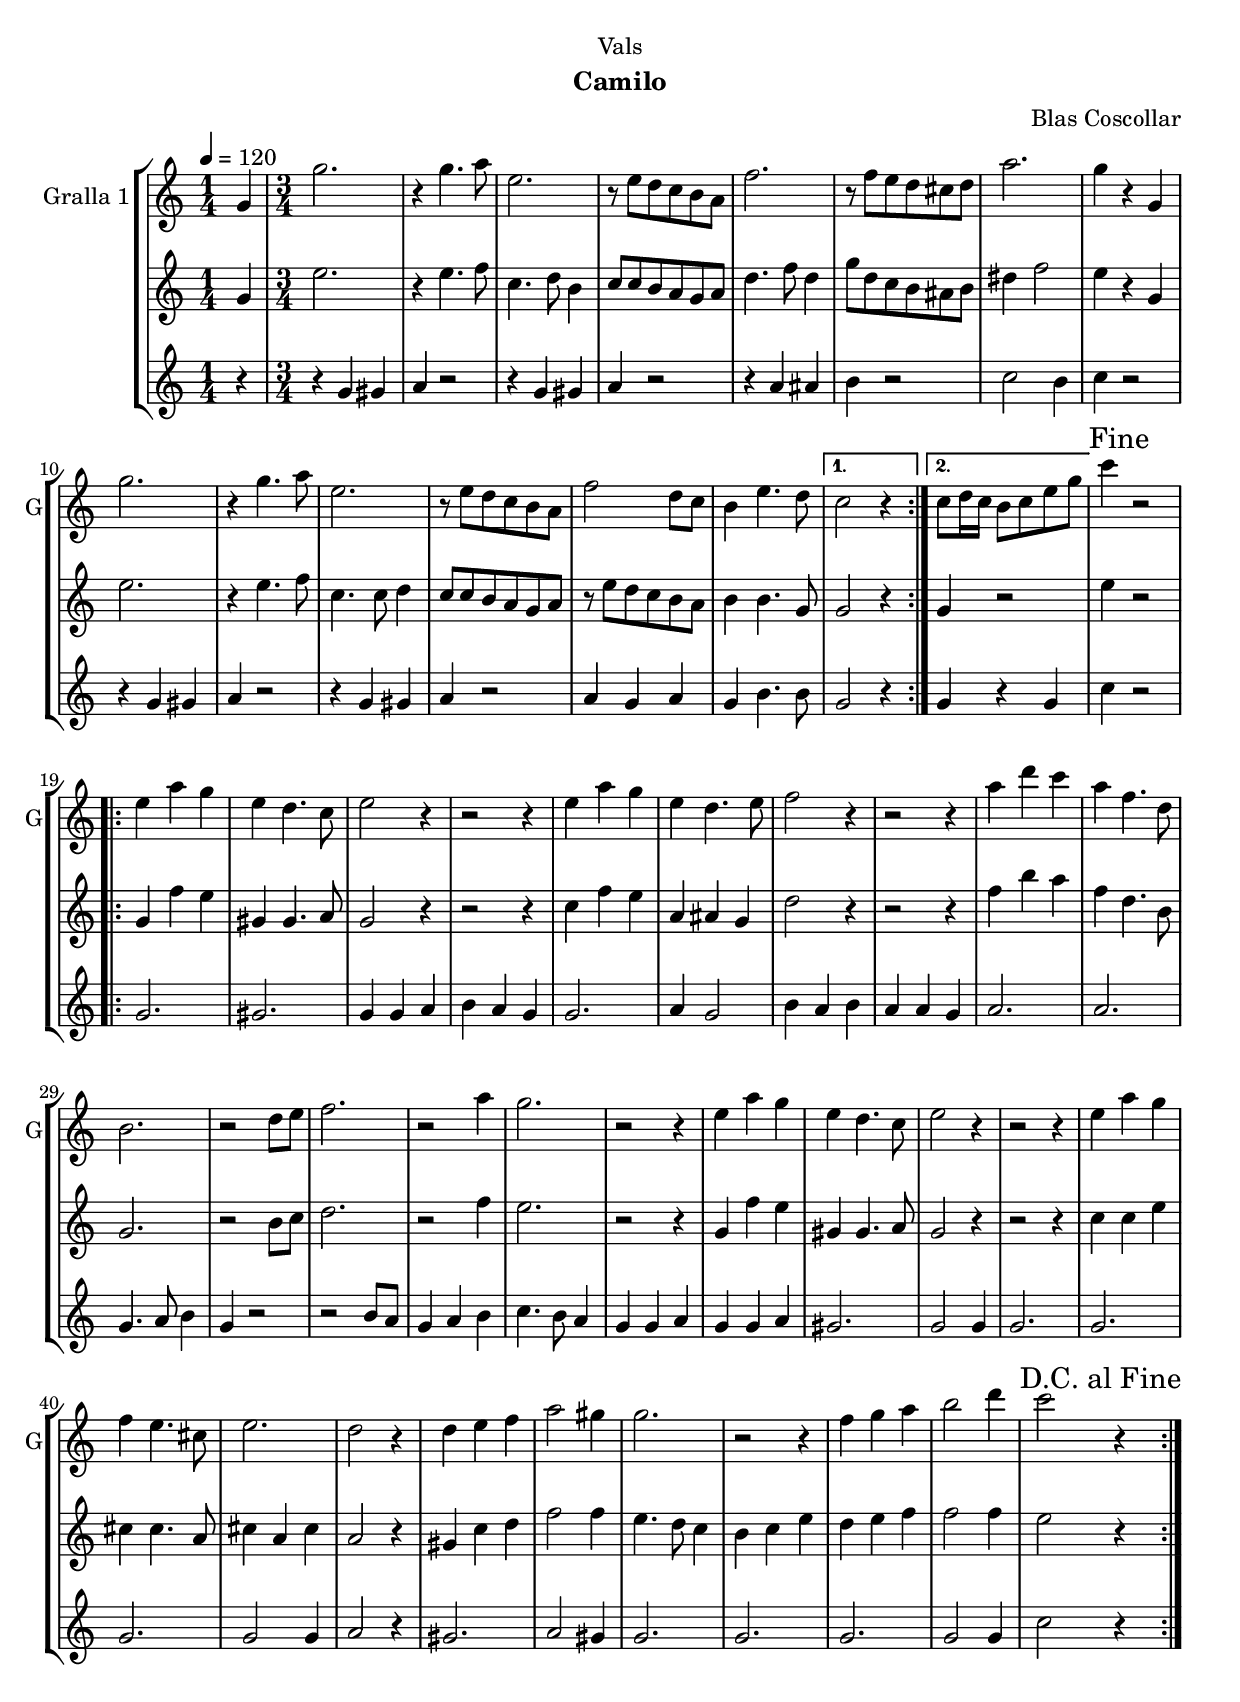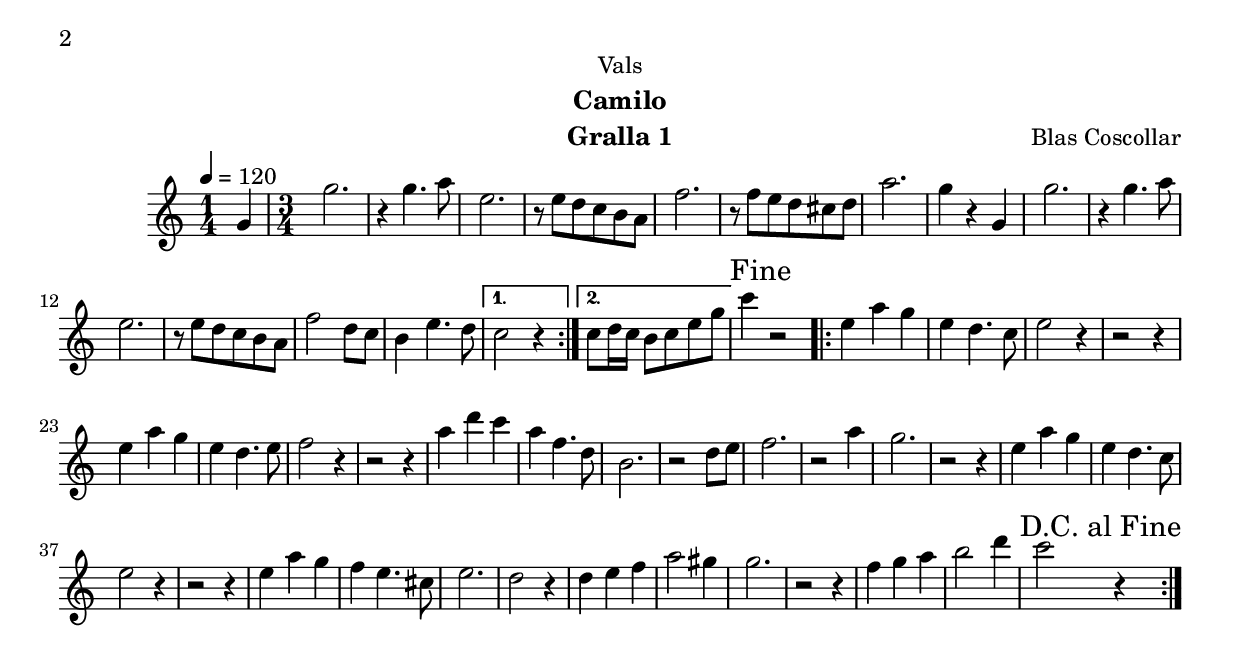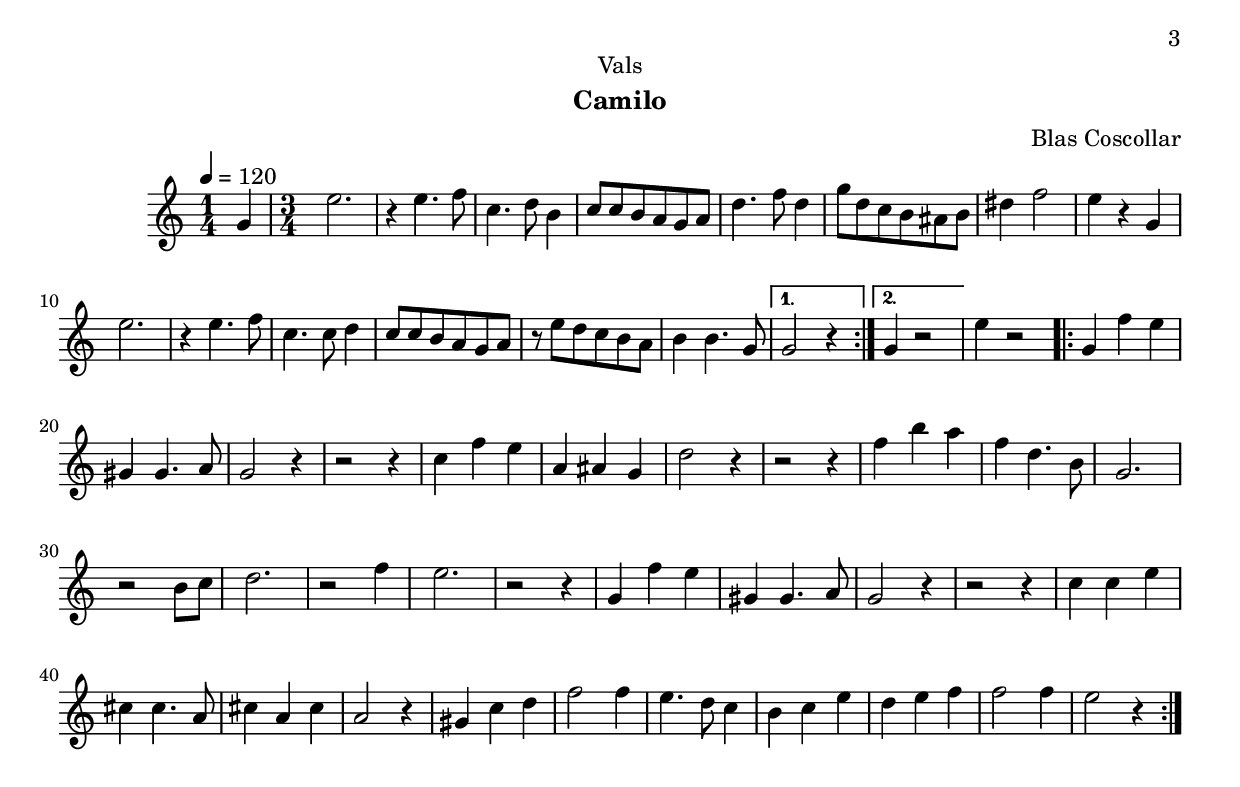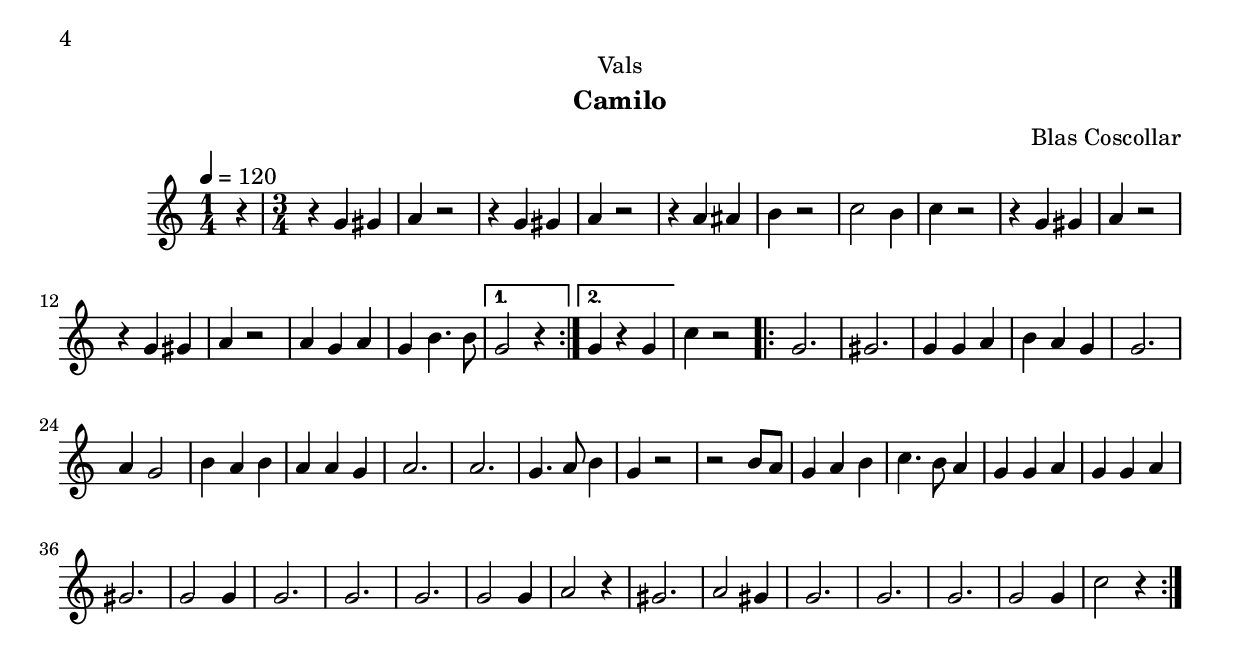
\version "2.16.2"

\header {
  dedication="Vals"
  title=""
  subtitle="Camilo"
  subsubtitle=""
  poet=""
  meter=""
  piece=""
  composer="Blas Coscollar"
  arranger=""
  opus=""
  instrument=""
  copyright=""
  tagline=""
}

liniaroAa =
\relative g'
{
  \tempo 4=120
  \clef treble
  \key c \major
  \repeat volta 2 { \time 1/4 g4  |
  \time 3/4   g'2.  |
  r4 g4. a8  |
  e2.  |
  %05
  r8 e d c b a  |
  f'2.  |
  r8 f e d cis d  |
  a'2.  |
  g4 r g,  |
  %10
  g'2.  |
  r4 g4. a8  |
  e2.  |
  r8 e d c b a  |
  f'2 d8 c  |
  %15
  b4 e4. d8 }
  \alternative { { c2 r4 }
  { c8 d16 c b8 c e g } }
  \mark "Fine" c4 r2  |
  \repeat volta 2 { e,4 a g  |
  %20
  e4 d4. c8  |
  e2 r4  |
  r2 r4  |
  e4 a g  |
  e4 d4. e8  |
  %25
  f2 r4  |
  r2 r4  |
  a4 d c  |
  a4 f4. d8  |
  b2.  |
  %30
  r2 d8 e  |
  f2.  |
  r2 a4  |
  g2.  |
  r2 r4  |
  %35
  e4 a g  |
  e4 d4. c8  |
  e2 r4  |
  r2 r4  |
  e4 a g  |
  %40
  f4 e4. cis8  |
  e2.  |
  d2 r4  |
  d4 e f  |
  a2 gis4  |
  %45
  g2.  |
  r2 r4  |
  f4 g a  |
  b2 d4  |
  \mark "D.C. al Fine" c2 r4  | }
}

liniaroAb =
\relative g'
{
  \tempo 4=120
  \clef treble
  \key c \major
  \repeat volta 2 { \time 1/4 g4  |
  \time 3/4   e'2.  |
  r4 e4. f8  |
  c4. d8 b4  |
  %05
  c8 c b a g a  |
  d4. f8 d4  |
  g8 d c b ais b  |
  dis4 f2  |
  e4 r g,  |
  %10
  e'2.  |
  r4 e4. f8  |
  c4. c8 d4  |
  c8 c b a g a  |
  r8 e' d c b a  |
  %15
  b4 b4. g8 }
  \alternative { { g2 r4 }
  { g4 r2 } }
  e'4 r2  |
  \repeat volta 2 { g,4 f' e  |
  %20
  gis,4 gis4. a8  |
  g2 r4  |
  r2 r4  |
  c4 f e  |
  a,4 ais g  |
  %25
  d'2 r4  |
  r2 r4  |
  f4 b a  |
  f4 d4. b8  |
  g2.  |
  %30
  r2 b8 c  |
  d2.  |
  r2 f4  |
  e2.  |
  r2 r4  |
  %35
  g,4 f' e  |
  gis,4 gis4. a8  |
  g2 r4  |
  r2 r4  |
  c4 c e  |
  %40
  cis4 cis4. a8  |
  cis4 a cis  |
  a2 r4  |
  gis4 c d  |
  f2 f4  |
  %45
  e4. d8 c4  |
  b4 c e  |
  d4 e f  |
  f2 f4  |
  e2 r4  | }
}

liniaroAc =
\relative g'
{
  \tempo 4=120
  \clef treble
  \key c \major
  \repeat volta 2 { \time 1/4 r4  |
  \time 3/4   r4 g gis  |
  a4 r2  |
  r4 g gis  |
  %05
  a4 r2  |
  r4 a ais  |
  b4 r2  |
  c2 b4  |
  c4 r2  |
  %10
  r4 g gis  |
  a4 r2  |
  r4 g gis  |
  a4 r2  |
  a4 g a  |
  %15
  g4 b4. b8 }
  \alternative { { g2 r4 }
  { g4 r g } }
  c4 r2  |
  \repeat volta 2 { g2.  |
  %20
  gis2.  |
  g4 g a  |
  b4 a g  |
  g2.  |
  a4 g2  |
  %25
  b4 a b  |
  a4 a g  |
  a2.  |
  a2.  |
  g4. a8 b4  |
  %30
  g4 r2  |
  r2 b8 a  |
  g4 a b  |
  c4. b8 a4  |
  g4 g a  |
  %35
  g4 g a  |
  gis2.  |
  g2 g4  |
  g2.  |
  g2.  |
  %40
  g2.  |
  g2 g4  |
  a2 r4  |
  gis2.  |
  a2 gis4  |
  %45
  g2.  |
  g2.  |
  g2.  |
  g2 g4  |
  c2 r4  | }
}

\bookpart {
  \score {
    \new StaffGroup {
      \override Score.RehearsalMark #'self-alignment-X = #LEFT
      <<
        \new Staff \with {instrumentName = #"Gralla 1" shortInstrumentName = #"G"} \liniaroAa
        \new Staff \with {instrumentName = #"" shortInstrumentName = #" "} \liniaroAb
        \new Staff \with {instrumentName = #"" shortInstrumentName = #" "} \liniaroAc
      >>
    }
    \layout {}
  }
  \score { \unfoldRepeats
    \new StaffGroup {
      \override Score.RehearsalMark #'self-alignment-X = #LEFT
      <<
        \new Staff \with {instrumentName = #"Gralla 1" shortInstrumentName = #"G"} \liniaroAa
        \new Staff \with {instrumentName = #"" shortInstrumentName = #" "} \liniaroAb
        \new Staff \with {instrumentName = #"" shortInstrumentName = #" "} \liniaroAc
      >>
    }
    \midi {
      \set Staff.midiInstrument = "oboe"
      \set DrumStaff.midiInstrument = "drums"
    }
  }
}

\bookpart {
  \header {instrument="Gralla 1"}
  \score {
    \new StaffGroup {
      \override Score.RehearsalMark #'self-alignment-X = #LEFT
      <<
        \new Staff \liniaroAa
      >>
    }
    \layout {}
  }
  \score { \unfoldRepeats
    \new StaffGroup {
      \override Score.RehearsalMark #'self-alignment-X = #LEFT
      <<
        \new Staff \liniaroAa
      >>
    }
    \midi {
      \set Staff.midiInstrument = "oboe"
      \set DrumStaff.midiInstrument = "drums"
    }
  }
}

\bookpart {
  \header {instrument=""}
  \score {
    \new StaffGroup {
      \override Score.RehearsalMark #'self-alignment-X = #LEFT
      <<
        \new Staff \liniaroAb
      >>
    }
    \layout {}
  }
  \score { \unfoldRepeats
    \new StaffGroup {
      \override Score.RehearsalMark #'self-alignment-X = #LEFT
      <<
        \new Staff \liniaroAb
      >>
    }
    \midi {
      \set Staff.midiInstrument = "oboe"
      \set DrumStaff.midiInstrument = "drums"
    }
  }
}

\bookpart {
  \header {instrument=""}
  \score {
    \new StaffGroup {
      \override Score.RehearsalMark #'self-alignment-X = #LEFT
      <<
        \new Staff \liniaroAc
      >>
    }
    \layout {}
  }
  \score { \unfoldRepeats
    \new StaffGroup {
      \override Score.RehearsalMark #'self-alignment-X = #LEFT
      <<
        \new Staff \liniaroAc
      >>
    }
    \midi {
      \set Staff.midiInstrument = "oboe"
      \set DrumStaff.midiInstrument = "drums"
    }
  }
}

